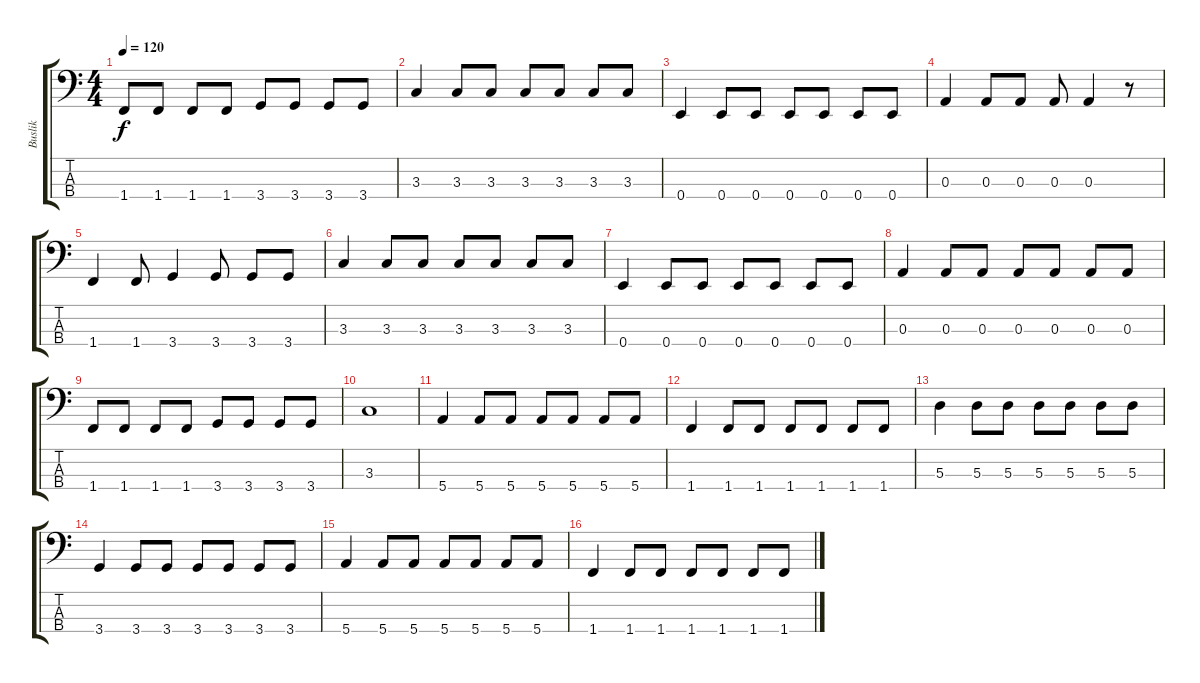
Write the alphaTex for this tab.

\track ("Buslik" "Buslik") {instrument electricbasspick}
\staff {score tabs}
\tuning (G2 D2 A1 E1) {hide}
\ts (4 4)
\tempo 120
\clef f4
\ks c
1.4.8{dy f} 1.4.8 1.4.8 1.4.8 3.4.8 3.4.8 3.4.8 3.4.8 |
3.3.4 3.3.8 3.3.8 3.3.8 3.3.8 3.3.8 3.3.8 |
0.4.4 0.4.8 0.4.8 0.4.8 0.4.8 0.4.8 0.4.8 |
0.3.4 0.3.8 0.3.8 0.3.8 0.3.4 r.8 |
1.4.4 1.4.8 3.4.4 3.4.8 3.4.8 3.4.8 |
3.3.4 3.3.8 3.3.8 3.3.8 3.3.8 3.3.8 3.3.8 |
0.4.4 0.4.8 0.4.8 0.4.8 0.4.8 0.4.8 0.4.8 |
0.3.4 0.3.8 0.3.8 0.3.8 0.3.8 0.3.8 0.3.8 |
1.4.8 1.4.8 1.4.8 1.4.8 3.4.8 3.4.8 3.4.8 3.4.8 |
3.3.1 |
5.4.4 5.4.8 5.4.8 5.4.8 5.4.8 5.4.8 5.4.8 |
1.4.4 1.4.8 1.4.8 1.4.8 1.4.8 1.4.8 1.4.8 |
5.3.4 5.3.8 5.3.8 5.3.8 5.3.8 5.3.8 5.3.8 |
3.4.4 3.4.8 3.4.8 3.4.8 3.4.8 3.4.8 3.4.8 |
5.4.4 5.4.8 5.4.8 5.4.8 5.4.8 5.4.8 5.4.8 |
1.4.4 1.4.8 1.4.8 1.4.8 1.4.8 1.4.8 1.4.8
